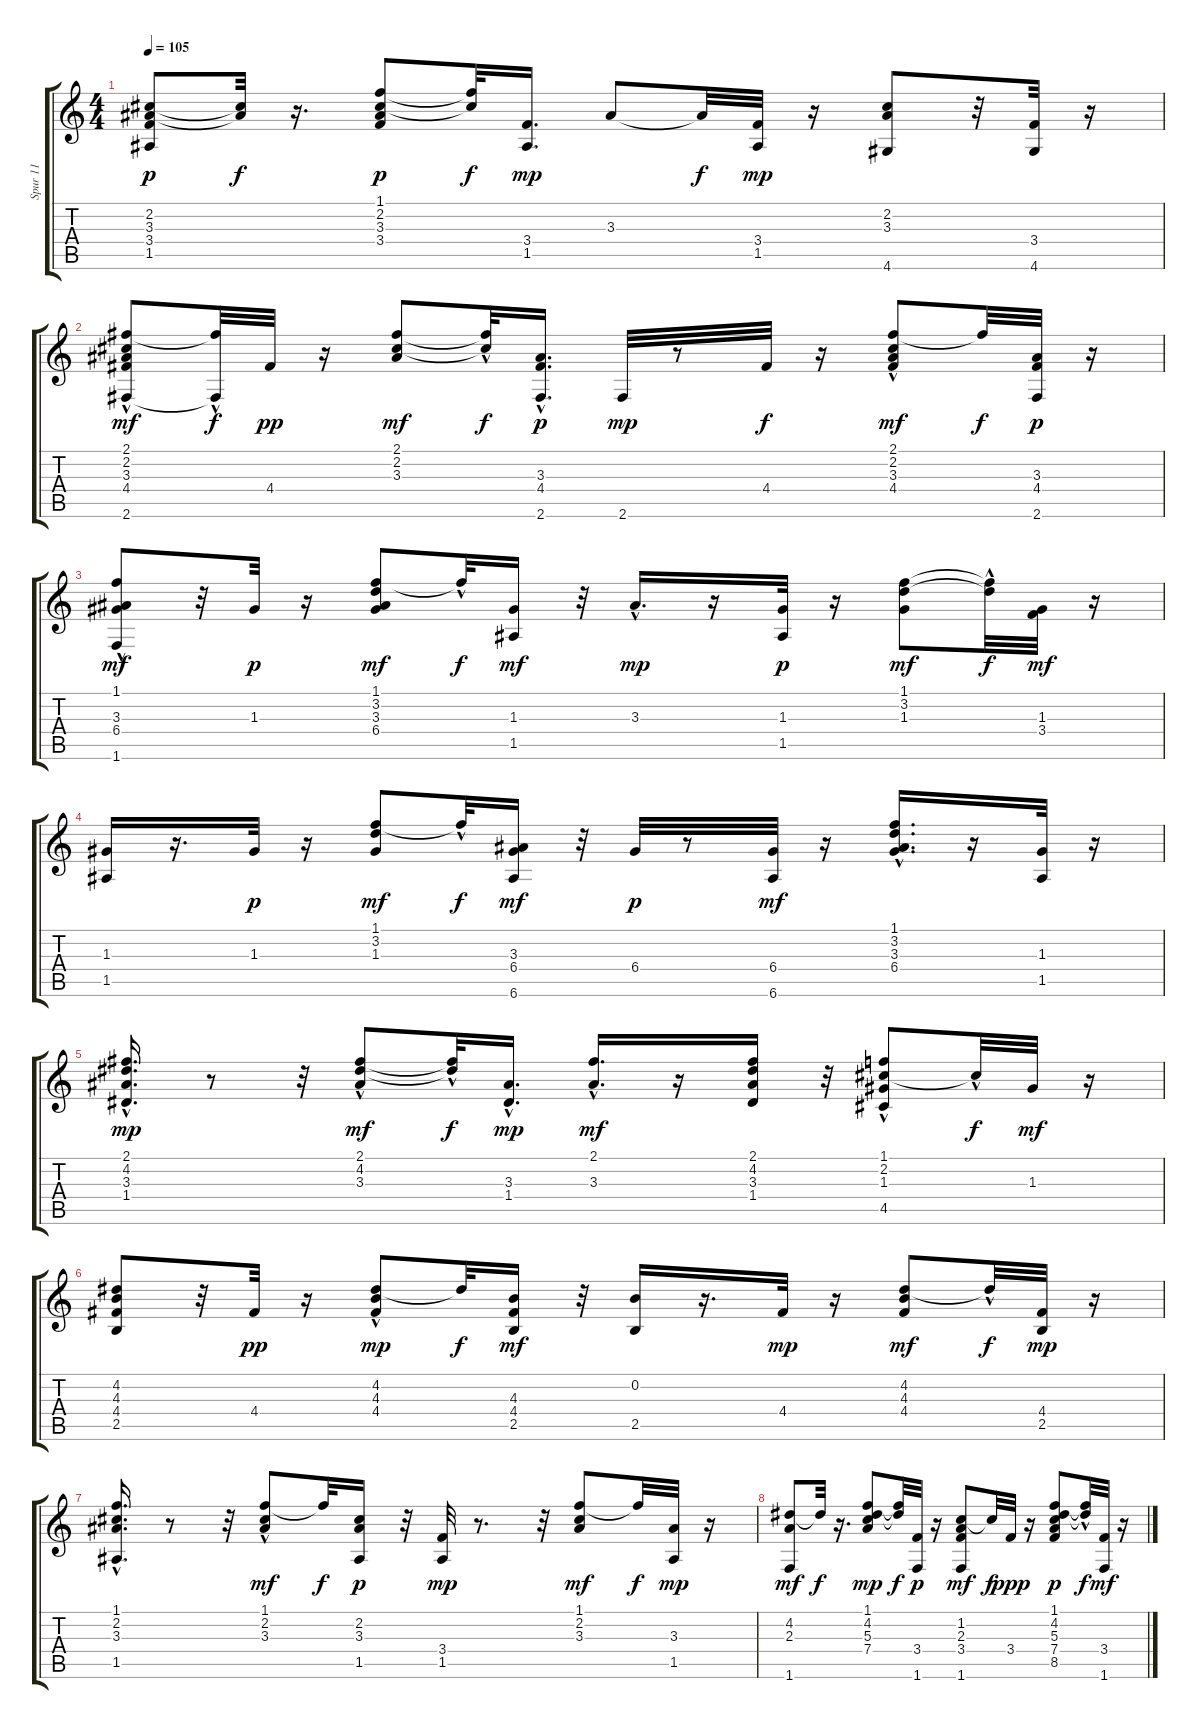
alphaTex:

\track ("Spur 11" "Spur 11") {instrument acousticguitarsteel}
\staff {score tabs}
\tuning (E4 B3 G3 D3 A2 E2) {hide}
\ts (4 4)
\tempo 105
\clef g2
\ks c
(2.2 3.3 3.4 1.5).8{dy p} (2.2{t} 3.3{t}).32{dy f} r.16{d} (1.1 2.2 3.3 3.4).8{dy p} (1.1{t} 2.2{t}).32{dy f} (3.4 1.5).16{d dy mp} 3.3.8 3.3{t}.32{dy f} (3.4 1.5).32{dy mp} r.16 (2.2 3.3 4.6).8 r.32 (3.4 4.6).32 r.16 |
(2.1 2.2 3.3 4.4{hac} 2.6).8{dy mf} (2.1{t} 2.6{hac t}).32{dy f} 4.4.32{dy pp} r.16 (2.1 2.2 3.3).8{dy mf} (2.1{hac t} 2.2{hac t}).32{dy f} (3.3{hac} 4.4 2.6).16{d dy p} 2.6.32{dy mp} r.8 4.4.32{dy f} r.16 (2.1 2.2 3.3{hac} 4.4).8{dy mf} 2.1{t}.32{dy f} (3.3 4.4 2.6).32{dy p} r.16 |
(1.1{hac} 3.3 6.4 1.6).8{dy mf} r.32 1.3.32{dy p} r.16 (1.1 3.2 3.3 6.4).8{dy mf} 1.1{hac t}.32{dy f} (1.3 1.5).16{dy mf} r.32 3.3{hac}.16{d dy mp} r.16 (1.3 1.5).32{dy p} r.16 (1.1 3.2 1.3).8{dy mf} (1.1{hac t} 3.2{hac t}).32{dy f} (1.3 3.4).32{dy mf} r.16 |
(1.3 1.5).16 r.16{d} 1.3.32{dy p} r.16 (1.1 3.2 1.3).8{dy mf} 1.1{hac t}.32{dy f} (3.3 6.4 6.6).16{dy mf} r.32 6.4.32{dy p} r.8 (6.4 6.6).32{dy mf} r.16 (1.1{hac} 3.2 3.3 6.4).16{d} r.16 (1.3 1.5).32 r.16 |
(2.1{hac} 4.2 3.3 1.4).16{d dy mp} r.8 r.32 (2.1 4.2 3.3{hac}).8{dy mf} (2.1{hac t} 4.2{hac t}).32{dy f} (3.3 1.4{hac}).16{d dy mp} (2.1{hac} 3.3).16{d dy mf} r.16 (2.1 4.2 3.3 1.4).16 r.32 (1.1{hac} 2.2 1.3{hac} 4.5{hac}).8 2.2{hac t}.32{dy f} 1.3.32{dy mf} r.16 |
(4.2 4.3 4.4 2.5).8 r.32 4.4.32{dy pp} r.16 (4.2 4.3 4.4{hac}).8{dy mp} 4.2{t}.32{dy f} (4.3 4.4 2.5).16{dy mf} r.32 (0.2 2.5).16 r.16{d} 4.4.32{dy mp} r.16 (4.2 4.3 4.4).8{dy mf} 4.2{hac t}.32{dy f} (4.4 2.5).32{dy mp} r.16 |
(1.1 2.2{hac} 3.3 1.5).16{d} r.8 r.32 (1.1 2.2{hac} 3.3).8{dy mf} 1.1{t}.32{dy f} (2.2 3.3 1.5).16{dy p} r.32 (3.4 1.5).32{dy mp} r.8{d} r.32 (1.1 2.2 3.3).8{dy mf} 1.1{t}.32{dy f} (3.3 1.5).32{dy mp} r.16 |
(4.2 2.3 1.6).8{dy mf} 4.2{t}.32{dy f} r.16{d} (1.1 4.2 5.3 7.4).8{dy mp} (1.1{t} 4.2{t}).32{dy f} (3.4 1.6).32{dy p} r.16 (1.2 2.3 3.4 1.6).8{dy mf} 1.2{t}.32{dy f} 3.4.32{dy ppp} r.16 (1.1 4.2 5.3 7.4 8.5).8{dy p} (1.1{hac t} 4.2{t}).32{dy f} (3.4 1.6).32{dy mf} r.16
